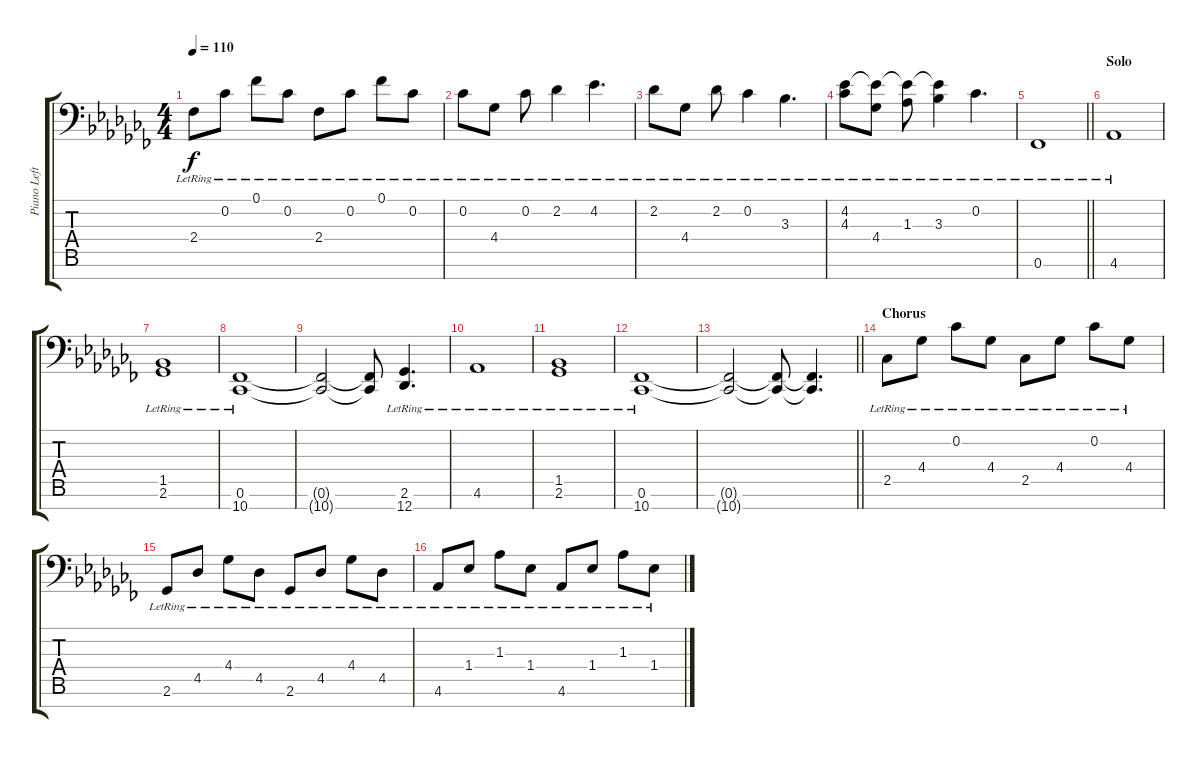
\track ("Piano Left Hand" "Piano Left") {instrument acousticgrandpiano}
\staff {score tabs}
\tuning (E4 B3 G3 D3 A2 E2 Db1) {hide}
\ts (4 4)
\tempo 110
\clef f4
\ks abminor
2.4{lr}.8{dy f} 0.2{lr}.8 0.1{lr}.8 0.2{lr}.8 2.4{lr}.8 0.2{lr}.8 0.1{lr}.8 0.2{lr}.8 |
0.2{lr}.8 4.4{lr}.8 0.2{lr}.8 2.2{lr}.4 4.2{lr}.4{d} |
2.2{lr}.8 4.4{lr}.8 2.2{lr}.8 0.2{lr}.4 3.3{lr}.4{d} |
(4.2 4.3{lr}).8 (4.2{t} 4.4{lr}).8 (4.2{t} 1.3{lr}).8 (4.2{t} 3.3{lr}).4 0.2{lr}.4{d} |
\barLineRight lightlight
0.6{lr}.1 |
\section ("" "Solo")
4.6{lr}.1 |
(1.5{lr} 2.6{lr}).1 |
(0.6{lr} 10.7{lr}).1 |
(0.6{t} 10.7{t}).2 (0.6{t} 10.7{t}).8 (2.6{lr} 12.7{lr}).4{d} |
4.6{lr}.1 |
(1.5{lr} 2.6{lr}).1 |
(0.6{lr} 10.7{lr}).1 |
\barLineRight lightlight
(0.6{t} 10.7{t}).2 (0.6{t} 10.7{t}).8 (0.6{t} 10.7{t}).4{d} |
\section ("" "Chorus")
2.5{lr}.8 4.4{lr}.8 0.2{lr}.8 4.4{lr}.8 2.5{lr}.8 4.4{lr}.8 0.2{lr}.8 4.4{lr}.8 |
2.6{lr}.8 4.5{lr}.8 4.4{lr}.8 4.5{lr}.8 2.6{lr}.8 4.5{lr}.8 4.4{lr}.8 4.5{lr}.8 |
4.6{lr}.8 1.4{lr}.8 1.3{lr}.8 1.4{lr}.8 4.6{lr}.8 1.4{lr}.8 1.3{lr}.8 1.4{lr}.8
